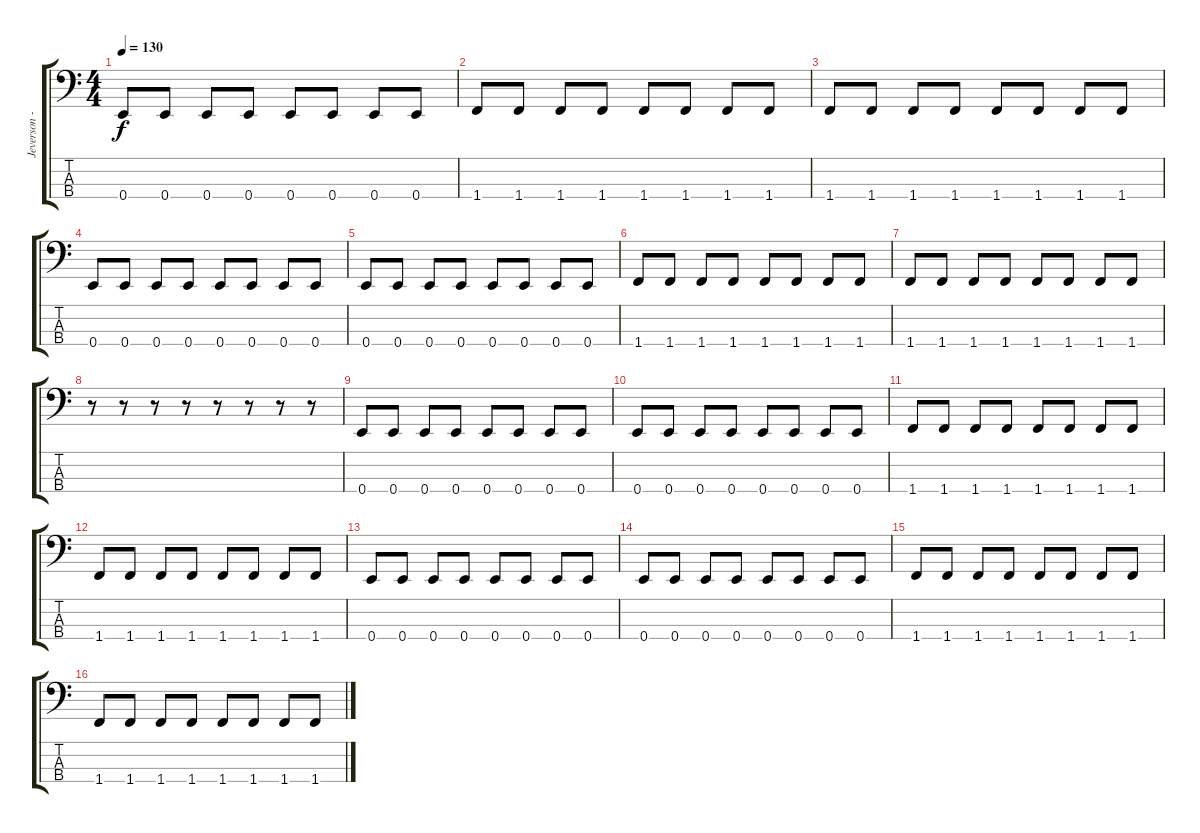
\track ("Jeverson --Bass" "Jeverson -") {instrument electricbassfinger}
\staff {score tabs}
\tuning (G2 D2 A1 E1) {hide}
\ts (4 4)
\tempo 130
\clef f4
\ks c
0.4.8{dy f} 0.4.8 0.4.8 0.4.8 0.4.8 0.4.8 0.4.8 0.4.8 |
1.4.8 1.4.8 1.4.8 1.4.8 1.4.8 1.4.8 1.4.8 1.4.8 |
1.4.8 1.4.8 1.4.8 1.4.8 1.4.8 1.4.8 1.4.8 1.4.8 |
0.4.8 0.4.8 0.4.8 0.4.8 0.4.8 0.4.8 0.4.8 0.4.8 |
0.4.8 0.4.8 0.4.8 0.4.8 0.4.8 0.4.8 0.4.8 0.4.8 |
1.4.8 1.4.8 1.4.8 1.4.8 1.4.8 1.4.8 1.4.8 1.4.8 |
1.4.8 1.4.8 1.4.8 1.4.8 1.4.8 1.4.8 1.4.8 1.4.8 |
r.8 r.8 r.8 r.8 r.8 r.8 r.8 r.8 |
0.4.8 0.4.8 0.4.8 0.4.8 0.4.8 0.4.8 0.4.8 0.4.8 |
0.4.8 0.4.8 0.4.8 0.4.8 0.4.8 0.4.8 0.4.8 0.4.8 |
1.4.8 1.4.8 1.4.8 1.4.8 1.4.8 1.4.8 1.4.8 1.4.8 |
1.4.8 1.4.8 1.4.8 1.4.8 1.4.8 1.4.8 1.4.8 1.4.8 |
0.4.8 0.4.8 0.4.8 0.4.8 0.4.8 0.4.8 0.4.8 0.4.8 |
0.4.8 0.4.8 0.4.8 0.4.8 0.4.8 0.4.8 0.4.8 0.4.8 |
1.4.8 1.4.8 1.4.8 1.4.8 1.4.8 1.4.8 1.4.8 1.4.8 |
1.4.8 1.4.8 1.4.8 1.4.8 1.4.8 1.4.8 1.4.8 1.4.8
